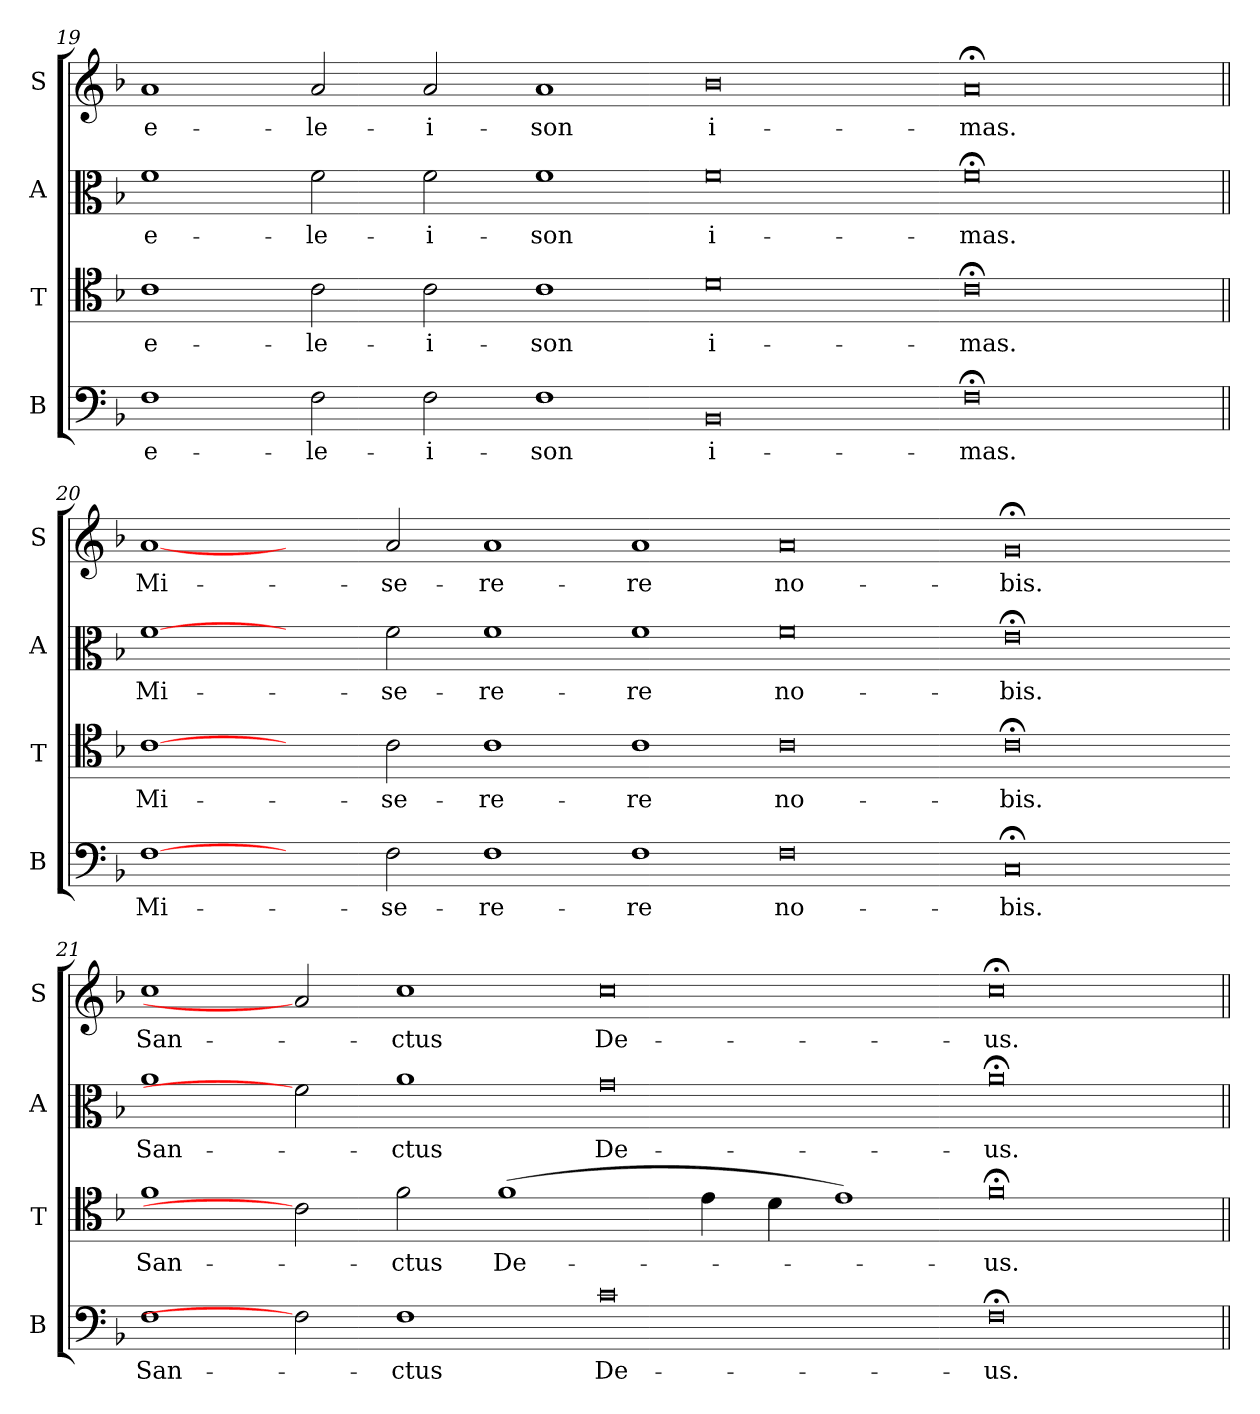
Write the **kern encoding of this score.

**kern	**text	**kern	**text	**kern	**text	**kern	**text
*part4	*part4	*part3	*part3	*part2	*part2	*part1	*part1
*staff4	*staff4	*staff3	*staff3	*staff2	*staff2	*staff1	*staff1
*I"B	*	*I"T	*	*I"A	*	*I"S	*
*I'B	*	*I'T	*	*I'A	*	*I'S	*
*clefF4	*	*clefC4	*	*clefC3	*	*clefG2	*
*k[b-]	*	*k[b-]	*	*k[b-]	*	*k[b-]	*
*F:	*	*F:	*	*F:	*	*F:	*
=19	=19	=19	=19	=19	=19	=19	=19
!	!LO:LY:b	!	!LO:LY:b	!	!LO:LY:b	!	!LO:LY:b
1F	e-	1c	e-	1f	e-	1a	e-
!	!LO:LY:b	!	!LO:LY:b	!	!LO:LY:b	!	!LO:LY:b
2F	-le-	2c	-le-	2f	-le-	2a	-le-
!	!LO:LY:b	!	!LO:LY:b	!	!LO:LY:b	!	!LO:LY:b
2F	-i-	2c	-i-	2f	-i-	2a	-i-
!	!LO:LY:b	!	!LO:LY:b	!	!LO:LY:b	!	!LO:LY:b
1F	-son	1c	-son	1f	-son	1a	-son
!	!LO:LY:b	!	!LO:LY:b	!	!LO:LY:b	!	!LO:LY:b
0BB-	i-	0d	i-	0f	i-	0b-	i-
!	!LO:LY:b	!	!LO:LY:b	!	!LO:LY:b	!	!LO:LY:b
0F;<	-mas.	0c;<	-mas.	0f;<	-mas.	0a;<	-mas.
=20||	=20||	=20||	=20||	=20||	=20||	=20||	=20||
!	!LO:LY:b	!	!LO:LY:b	!	!LO:LY:b	!	!LO:LY:b
[1F	Mi-	[1c	Mi-	[1f	Mi-	[1a	Mi-
2ryy	.	2ryy	.	2ryy	.	2ryy	.
!	!LO:LY:b	!	!LO:LY:b	!	!LO:LY:b	!	!LO:LY:b
2F	-se-	2c	-se-	2f	-se-	2a	-se-
!	!LO:LY:b	!	!LO:LY:b	!	!LO:LY:b	!	!LO:LY:b
1F	-re-	1c	-re-	1f	-re-	1a	-re-
!	!LO:LY:b	!	!LO:LY:b	!	!LO:LY:b	!	!LO:LY:b
1F	-re	1c	-re	1f	-re	1a	-re
!	!LO:LY:b	!	!LO:LY:b	!	!LO:LY:b	!	!LO:LY:b
0F	no-	0c	no-	0f	no-	0a	no-
!	!LO:LY:b	!	!LO:LY:b	!	!LO:LY:b	!	!LO:LY:b
0C;<	-bis.	0c;<	-bis.	0e;<	-bis.	0g;<	-bis.
!!LO:LB:g=z
=21-	=21-	=21-	=21-	=21-	=21-	=21-	=21-
!	!LO:LY:b	!	!LO:LY:b	!	!LO:LY:b	!	!LO:LY:b
1F	San-	1f	San-	1a	San-	1cc	San-
2F]	.	2c]	.	2f]	.	2a]	.
!	!LO:LY:b	!	!LO:LY:b	!	!LO:LY:b	!	!LO:LY:b
1F	-ctus	2f	-ctus	1a	-ctus	1cc	-ctus
!	!	!	!LO:LY:b	!	!	!	!
.	.	(>1f	De-	.	.	.	.
!	!LO:LY:b	!	!	!	!LO:LY:b	!	!LO:LY:b
0c	De-	.	.	0g	De-	0cc	De-
.	.	4e	.	.	.	.	.
.	.	4d	.	.	.	.	.
.	.	1e)	.	.	.	.	.
!	!LO:LY:b	!	!LO:LY:b	!	!LO:LY:b	!	!LO:LY:b
0F;<	-us.	0f;<	us.	0a;<	-us.	0cc;<	-us.
=||	=||	=||	=||	=||	=||	=||	=||
*-	*-	*-	*-	*-	*-	*-	*-
